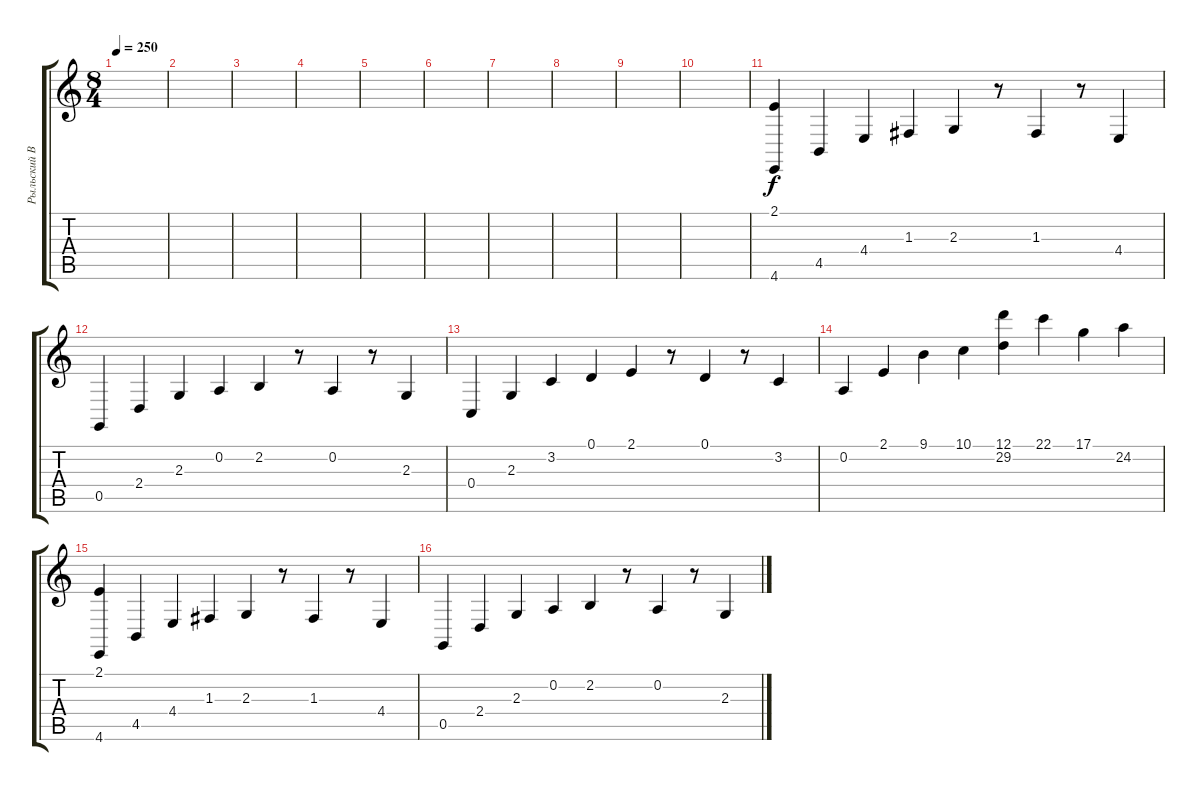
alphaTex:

\track ("Рыльский Владислав" "Рыльский В") {instrument electricgrandpiano}
\staff {score tabs}
\tuning (D4 A3 F3 C3 G2 C2) {hide}
\ts (8 4)
\tempo 250
\clef g2
\ks c
|
|
|
|
|
|
|
|
|
|
(2.1 4.6).4 4.5.4 4.4.4 1.3.4 2.3.4 r.8 1.3.4 r.8 4.4.4 |
0.5.4 2.4.4 2.3.4 0.2.4 2.2.4 r.8 0.2.4 r.8 2.3.4 |
0.4.4 2.3.4 3.2.4 0.1.4 2.1.4 r.8 0.1.4 r.8 3.2.4 |
0.2.4 2.1.4 9.1.4 10.1.4 (12.1 29.2).4 22.1.4 17.1.4 24.2.4 |
(2.1 4.6).4 4.5.4 4.4.4 1.3.4 2.3.4 r.8 1.3.4 r.8 4.4.4 |
0.5.4 2.4.4 2.3.4 0.2.4 2.2.4 r.8 0.2.4 r.8 2.3.4
